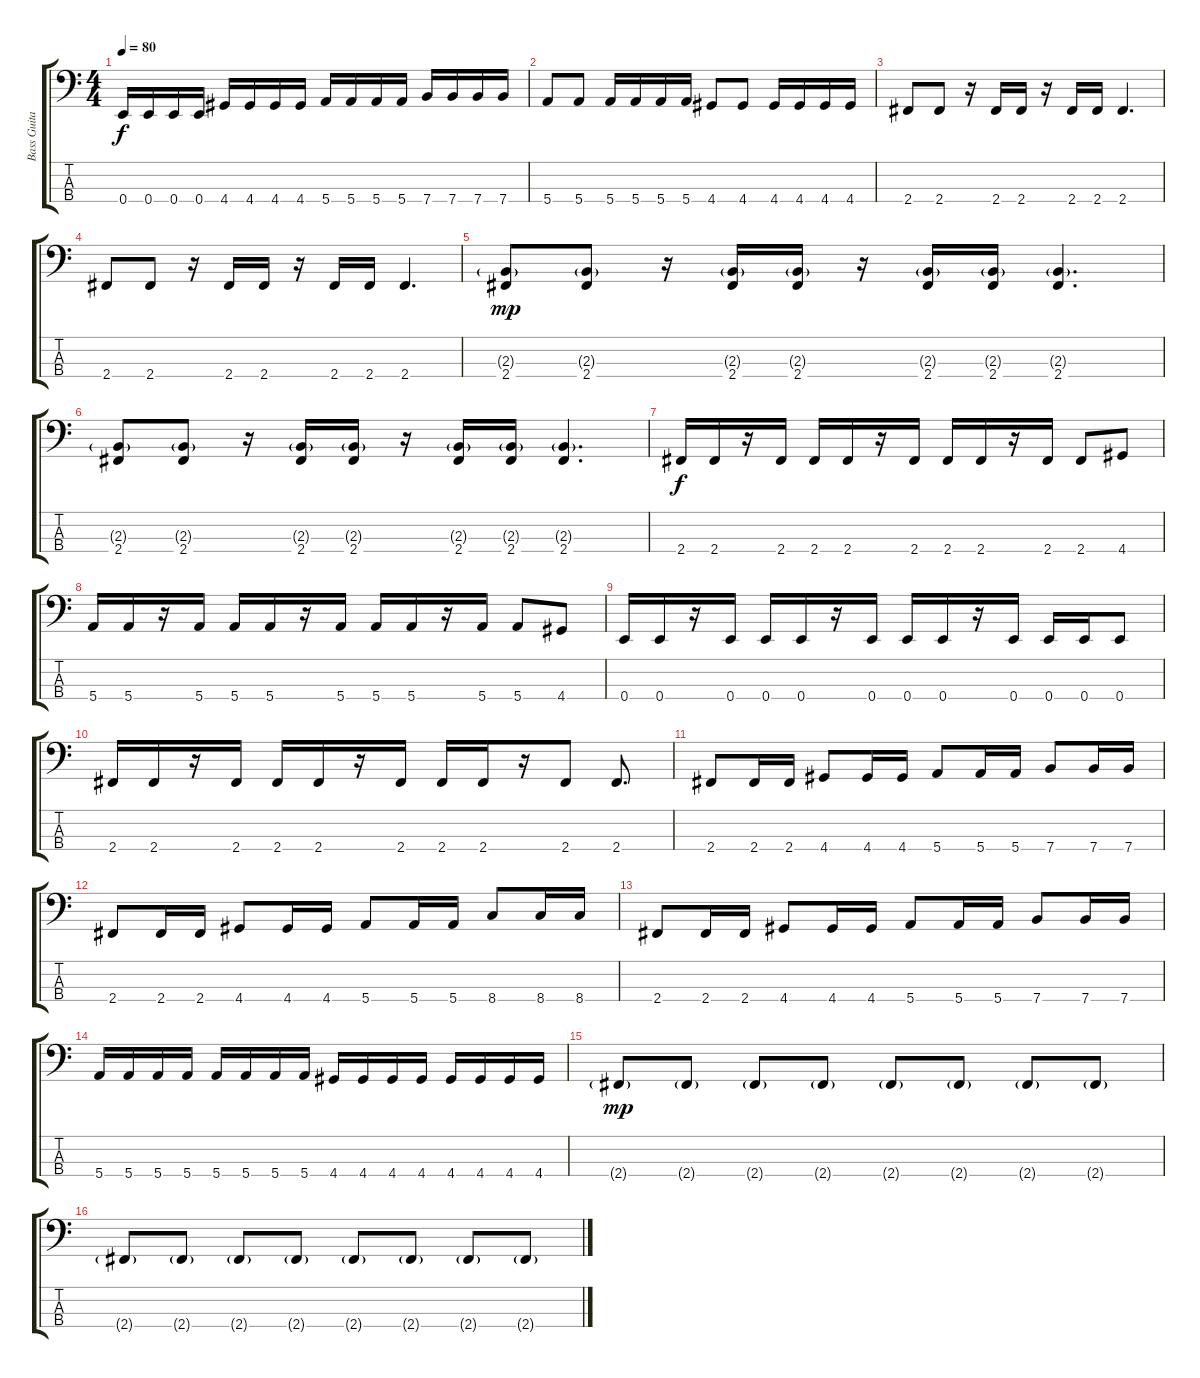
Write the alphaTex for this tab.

\track ("Bass Guitar" "Bass Guita") {instrument slapbass2}
\staff {score tabs}
\tuning (G2 D2 A1 E1) {hide}
\ts (4 4)
\tempo 80
\clef f4
\ks c
0.4.16{dy f} 0.4.16 0.4.16 0.4.16 4.4.16 4.4.16 4.4.16 4.4.16 5.4.16 5.4.16 5.4.16 5.4.16 7.4.16 7.4.16 7.4.16 7.4.16 |
5.4.8 5.4.8 5.4.16 5.4.16 5.4.16 5.4.16 4.4.8 4.4.8 4.4.16 4.4.16 4.4.16 4.4.16 |
2.4.8 2.4.8 r.16 2.4.16 2.4.16 r.16 2.4.16 2.4.16 2.4.4{d} |
2.4.8 2.4.8 r.16 2.4.16 2.4.16 r.16 2.4.16 2.4.16 2.4.4{d} |
(2.3{g} 2.4).8{dy mp} (2.3{g} 2.4).8 r.16 (2.3{g} 2.4).16 (2.3{g} 2.4).16 r.16 (2.3{g} 2.4).16 (2.3{g} 2.4).16 (2.3{g} 2.4).4{d} |
(2.3{g} 2.4).8 (2.3{g} 2.4).8 r.16 (2.3{g} 2.4).16 (2.3{g} 2.4).16 r.16 (2.3{g} 2.4).16 (2.3{g} 2.4).16 (2.3{g} 2.4).4{d} |
2.4.16{dy f} 2.4.16 r.16 2.4.16 2.4.16 2.4.16 r.16 2.4.16 2.4.16 2.4.16 r.16 2.4.16 2.4.8 4.4.8 |
5.4.16 5.4.16 r.16 5.4.16 5.4.16 5.4.16 r.16 5.4.16 5.4.16 5.4.16 r.16 5.4.16 5.4.8 4.4.8 |
0.4.16 0.4.16 r.16 0.4.16 0.4.16 0.4.16 r.16 0.4.16 0.4.16 0.4.16 r.16 0.4.16 0.4.16 0.4.16 0.4.8 |
2.4.16 2.4.16 r.16 2.4.16 2.4.16 2.4.16 r.16 2.4.16 2.4.16 2.4.16 r.16 2.4.8 2.4.8{d} |
2.4.8 2.4.16 2.4.16 4.4.8 4.4.16 4.4.16 5.4.8 5.4.16 5.4.16 7.4.8 7.4.16 7.4.16 |
2.4.8 2.4.16 2.4.16 4.4.8 4.4.16 4.4.16 5.4.8 5.4.16 5.4.16 8.4.8 8.4.16 8.4.16 |
2.4.8 2.4.16 2.4.16 4.4.8 4.4.16 4.4.16 5.4.8 5.4.16 5.4.16 7.4.8 7.4.16 7.4.16 |
5.4.16 5.4.16 5.4.16 5.4.16 5.4.16 5.4.16 5.4.16 5.4.16 4.4.16 4.4.16 4.4.16 4.4.16 4.4.16 4.4.16 4.4.16 4.4.16 |
2.4{g}.8{dy mp} 2.4{g}.8 2.4{g}.8 2.4{g}.8 2.4{g}.8 2.4{g}.8 2.4{g}.8 2.4{g}.8 |
2.4{g}.8 2.4{g}.8 2.4{g}.8 2.4{g}.8 2.4{g}.8 2.4{g}.8 2.4{g}.8 2.4{g}.8
